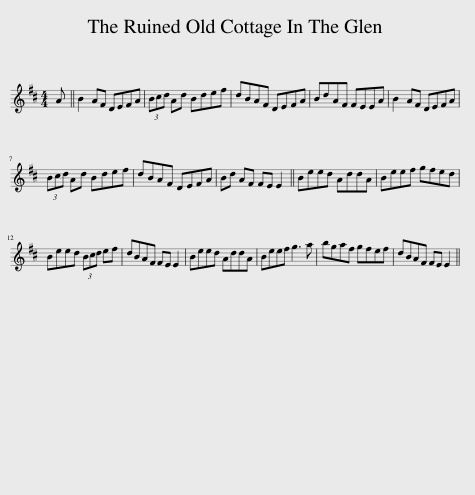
X:1
L:1/8
M:4/4
I:linebreak $
K:D
V:1 treble
V:1
 A || B2 AF DEFA | (3Bcd Ad Bdef | dBAF DEFA | BdAF FEEA | %5
 B2 AF DEFA |$ (3Bcd Ad Bdef | dBAF DEFA | Bd AF FE E2 || Beed AddA | %10
 Beef gfed |$ Beed (3Bcd ef | dBAF FE E2 | Beed AddA | Beef g3 a | %15
 bgaf gfef | dBAF FE E2 || %17
